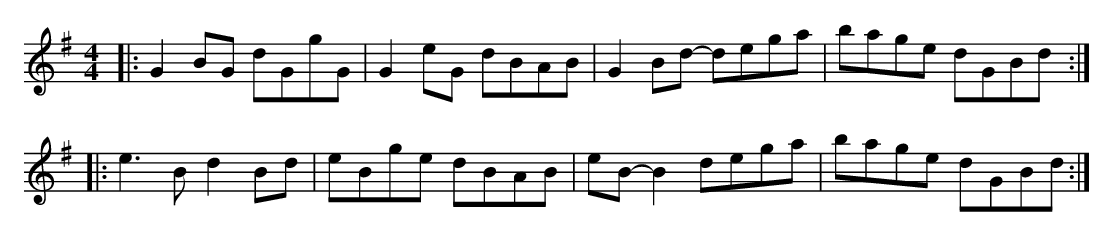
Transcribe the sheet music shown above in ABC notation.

X:1
M:4/4
K:G
|:G2 BG dGgG|G2 eG dBAB|G2 Bd- dega|bage dGBd:|
|:e3 B d2 Bd|eBge dBAB|eB- B2 dega|bage dGBd:|
